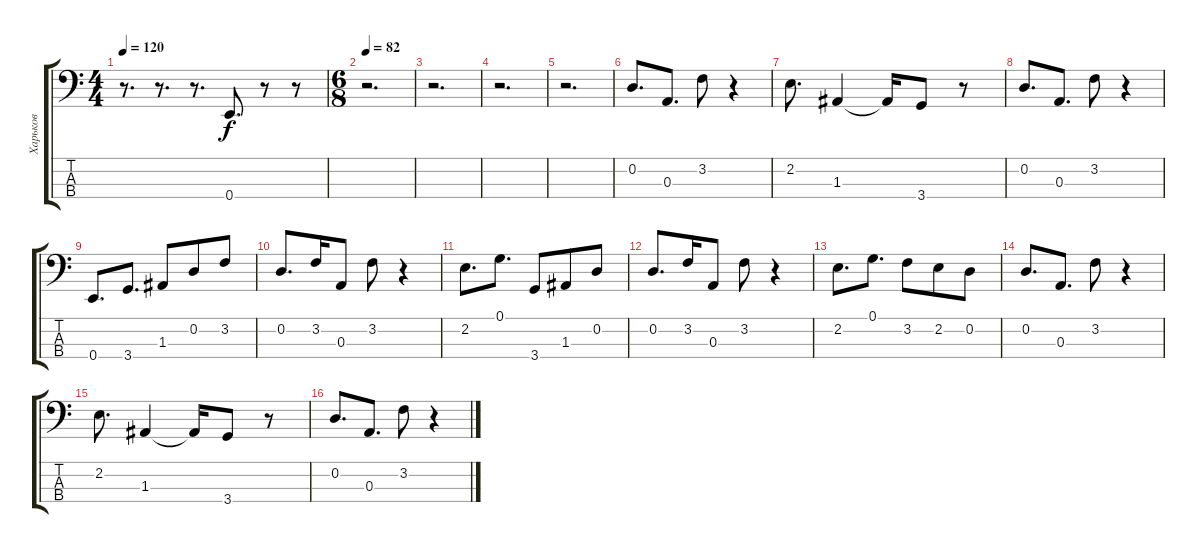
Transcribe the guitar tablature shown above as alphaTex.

\track ("Харьков" "Харьков") {instrument electricbassfinger}
\staff {score tabs}
\tuning (G2 D2 A1 E1) {hide}
\ts (4 4)
\tempo 120
\clef f4
\ks c
r.8{d dy f} r.8{d} r.8{d} 0.4.8{d} r.8 r.8 |
\ts (6 8)
\tempo 82
r.2{d} |
r.2{d} |
r.2{d} |
r.2{d} |
0.2.8{d} 0.3.8{d} 3.2.8 r.4 |
2.2.8{d} 1.3.4 1.3{t}.16 3.4.8 r.8 |
0.2.8{d} 0.3.8{d} 3.2.8 r.4 |
0.4.8{d} 3.4.8{d} 1.3.8 0.2.8 3.2.8 |
0.2.8{d} 3.2.16 0.3.8 3.2.8 r.4 |
2.2.8{d} 0.1.8{d} 3.4.8 1.3.8 0.2.8 |
0.2.8{d} 3.2.16 0.3.8 3.2.8 r.4 |
2.2.8{d} 0.1.8{d} 3.2.8 2.2.8 0.2.8 |
0.2.8{d} 0.3.8{d} 3.2.8 r.4 |
2.2.8{d} 1.3.4 1.3{t}.16 3.4.8 r.8 |
0.2.8{d} 0.3.8{d} 3.2.8 r.4
